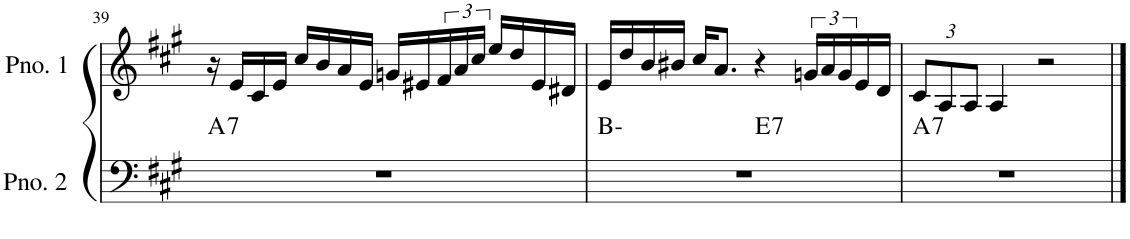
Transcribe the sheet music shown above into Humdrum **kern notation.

**kern	**harte	**kern
*part2	*part2	*part1
*staff2	*	*staff1
*I"ピアノ 2	*	*I"ピアノ 1
!!LO:PB:g=z
*clefF4	*	*clefG2
*k[f#c#g#]	*	*k[f#c#g#]
*M4/4	*	*M4/4
=39	=39	=39
!	!LO:H:kt=7	!
1r	A:7	16r
.	.	16e/LL
.	.	16c#/
.	.	16e/JJ
.	.	16cc#/LL
.	.	16b/
.	.	16a/
.	.	16e/JJ
.	.	16gn/LL
.	.	16e#X/
.	.	24f#/
.	.	24a/
.	.	24cc#/JJ
.	.	16ee/LL
.	.	16dd/
.	.	16e#/
.	.	16d#X/JJ
=40	=40	=40
*^	*	*
1r	2ryy	B:min	16e/LL
.	.	.	16dd/
.	.	.	16b/
.	.	.	16b#X/JJ
.	.	.	16cc#/KL
.	.	.	8.a/J
!	!	!LO:H:kt=7	!
.	2ryy	E:7	4r
.	.	.	24gn/LL
.	.	.	24a/
.	.	.	24g/
.	.	.	16e/
.	.	.	16d/JJ
*v	*v	*	*
=41	=41	=41
*	*	*Xbrackettup
*^	*	*
!	!	!LO:H:kt=7	!
*v	*v	*	*
1r	A:7	12c#/L
.	.	12A/
.	.	12A/J
.	.	4A/
.	.	2r
==	==	==
*-	*-	*-
